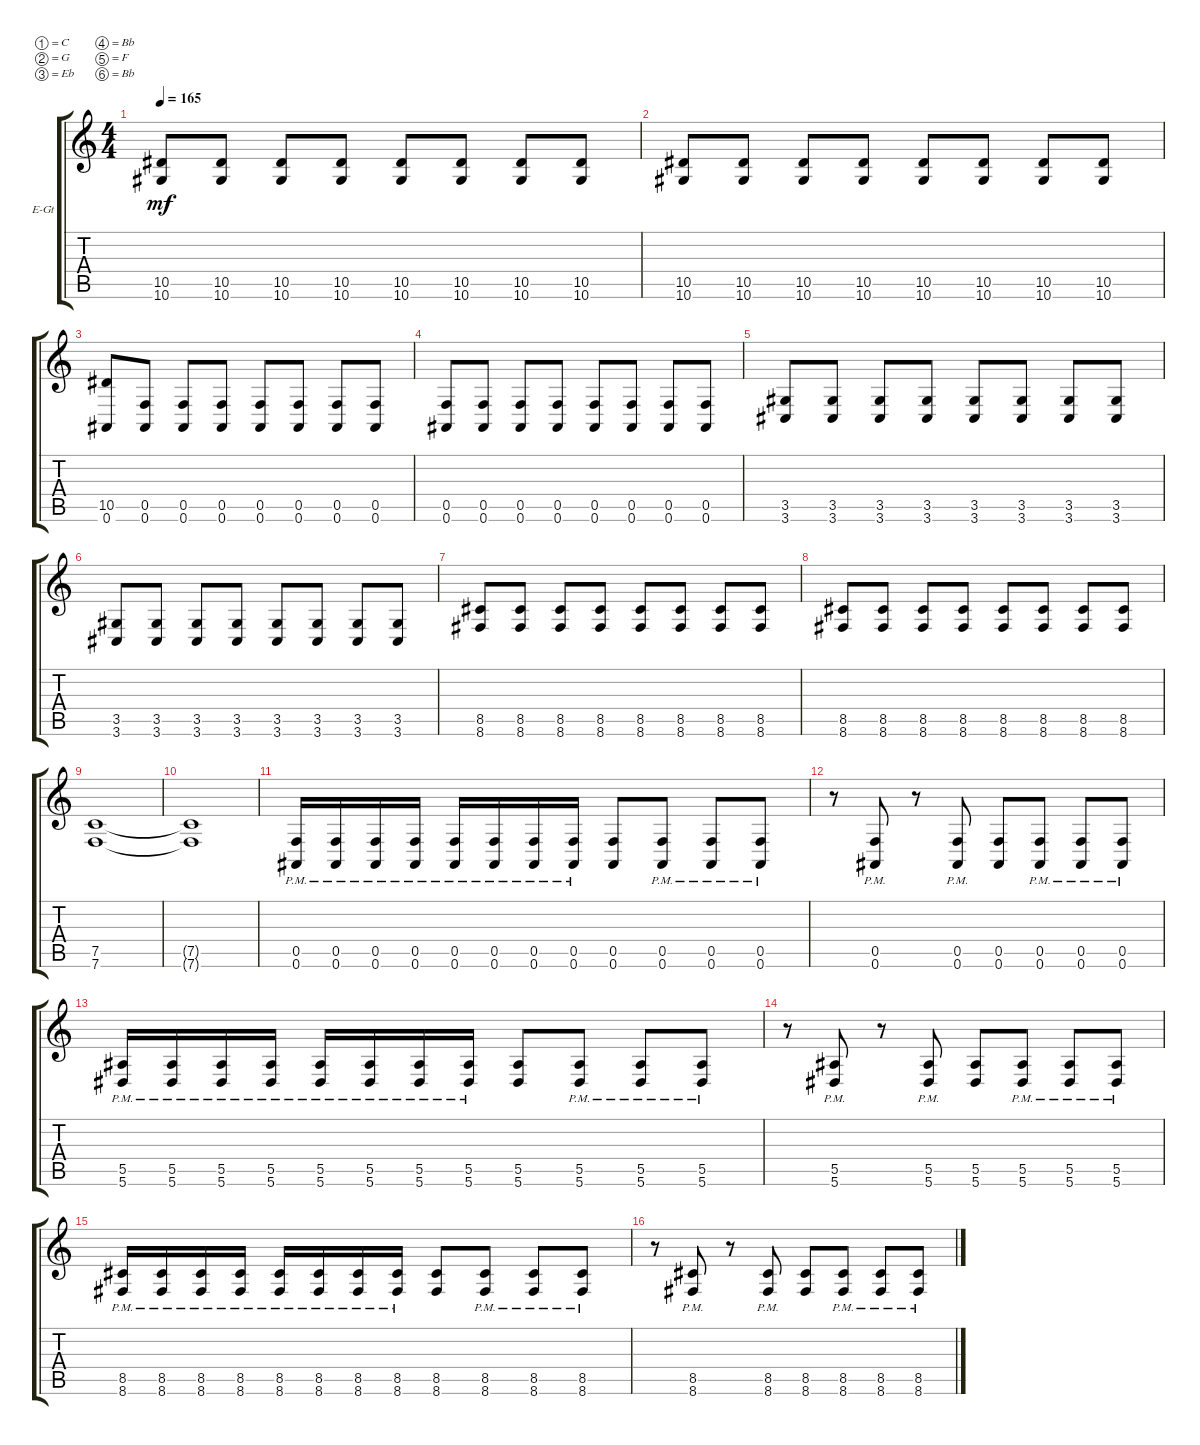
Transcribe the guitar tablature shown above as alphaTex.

\bracketExtendMode groupsimilarinstruments
\firstSystemTrackNameOrientation horizontal
\otherSystemsTrackNameOrientation horizontal
\track ("Electric Guitar 2" "E-Gt") {instrument distortionguitar}
\staff {score tabs}
\tuning (C4 G3 Eb3 Bb2 F2 Bb1)
\ts (4 4)
\tempo 165
\clef g2
\ks c
(10.6 10.5).8{dy mf} (10.6 10.5).8 (10.6 10.5).8 (10.6 10.5).8 (10.6 10.5).8 (10.6 10.5).8 (10.6 10.5).8 (10.6 10.5).8 |
(10.6 10.5).8 (10.6 10.5).8 (10.6 10.5).8 (10.6 10.5).8 (10.6 10.5).8 (10.6 10.5).8 (10.6 10.5).8 (10.6 10.5).8 |
(0.6 10.5).8 (0.6 0.5).8 (0.6 0.5).8 (0.6 0.5).8 (0.6 0.5).8 (0.6 0.5).8 (0.6 0.5).8 (0.6 0.5).8 |
(0.6 0.5).8 (0.6 0.5).8 (0.6 0.5).8 (0.6 0.5).8 (0.6 0.5).8 (0.6 0.5).8 (0.6 0.5).8 (0.6 0.5).8 |
(3.6 3.5).8 (3.6 3.5).8 (3.6 3.5).8 (3.6 3.5).8 (3.6 3.5).8 (3.6 3.5).8 (3.6 3.5).8 (3.6 3.5).8 |
(3.6 3.5).8 (3.6 3.5).8 (3.6 3.5).8 (3.6 3.5).8 (3.6 3.5).8 (3.6 3.5).8 (3.6 3.5).8 (3.6 3.5).8 |
(8.6 8.5).8 (8.6 8.5).8 (8.6 8.5).8 (8.6 8.5).8 (8.6 8.5).8 (8.6 8.5).8 (8.6 8.5).8 (8.6 8.5).8 |
(8.6 8.5).8 (8.6 8.5).8 (8.6 8.5).8 (8.6 8.5).8 (8.6 8.5).8 (8.6 8.5).8 (8.6 8.5).8 (8.6 8.5).8 |
(7.6 7.5).1 |
(7.6{t} 7.5{t}).1 |
(0.6{pm} 0.5{pm}).16 (0.6{pm} 0.5{pm}).16 (0.6{pm} 0.5{pm}).16 (0.6{pm} 0.5{pm}).16 (0.6{pm} 0.5{pm}).16 (0.6{pm} 0.5{pm}).16 (0.6{pm} 0.5{pm}).16 (0.6{pm} 0.5{pm}).16 (0.6 0.5).8 (0.6{pm} 0.5{pm}).8 (0.6{pm} 0.5{pm}).8 (0.6{pm} 0.5{pm}).8 |
r.8 (0.6{pm} 0.5{pm}).8 r.8 (0.6{pm} 0.5{pm}).8 (0.6 0.5).8 (0.6{pm} 0.5{pm}).8 (0.6{pm} 0.5{pm}).8 (0.6{pm} 0.5{pm}).8 |
(5.6{pm} 5.5{pm}).16 (5.6{pm} 5.5{pm}).16 (5.6{pm} 5.5{pm}).16 (5.6{pm} 5.5{pm}).16 (5.6{pm} 5.5{pm}).16 (5.6{pm} 5.5{pm}).16 (5.6{pm} 5.5{pm}).16 (5.6{pm} 5.5{pm}).16 (5.6 5.5).8 (5.6{pm} 5.5{pm}).8 (5.6{pm} 5.5{pm}).8 (5.6{pm} 5.5{pm}).8 |
r.8 (5.6{pm} 5.5{pm}).8 r.8 (5.6{pm} 5.5{pm}).8 (5.6 5.5).8 (5.6{pm} 5.5{pm}).8 (5.6{pm} 5.5{pm}).8 (5.6{pm} 5.5{pm}).8 |
(8.6{pm} 8.5{pm}).16 (8.6{pm} 8.5{pm}).16 (8.6{pm} 8.5{pm}).16 (8.6{pm} 8.5{pm}).16 (8.6{pm} 8.5{pm}).16 (8.6{pm} 8.5{pm}).16 (8.6{pm} 8.5{pm}).16 (8.6{pm} 8.5{pm}).16 (8.6 8.5).8 (8.6{pm} 8.5{pm}).8 (8.6{pm} 8.5{pm}).8 (8.6{pm} 8.5{pm}).8 |
r.8 (8.6{pm} 8.5{pm}).8 r.8 (8.6{pm} 8.5{pm}).8 (8.6 8.5).8 (8.6{pm} 8.5{pm}).8 (8.6{pm} 8.5{pm}).8 (8.6{pm} 8.5{pm}).8
